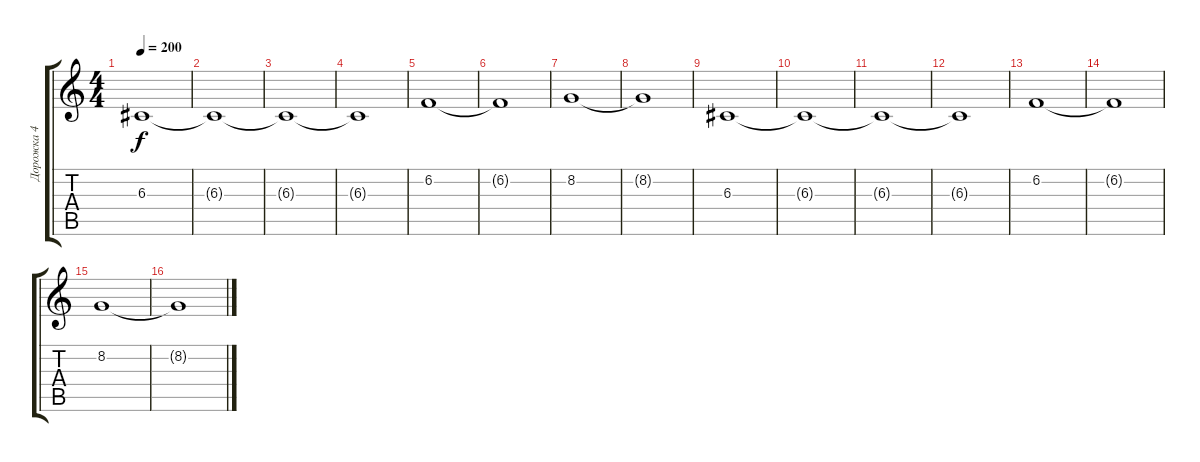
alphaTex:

\track ("Дорожка 4" "Дорожка 4") {instrument tremolostrings}
\staff {score tabs}
\tuning (E4 B3 G3 D3 A2 E2) {hide}
\ts (4 4)
\tempo 200
\clef g2
\ks c
6.3.1{dy f} |
6.3{t}.1 |
6.3{t}.1 |
6.3{t}.1 |
6.2.1 |
6.2{t}.1 |
8.2.1 |
8.2{t}.1 |
6.3.1 |
6.3{t}.1 |
6.3{t}.1 |
6.3{t}.1 |
6.2.1 |
6.2{t}.1 |
8.2.1 |
8.2{t}.1
